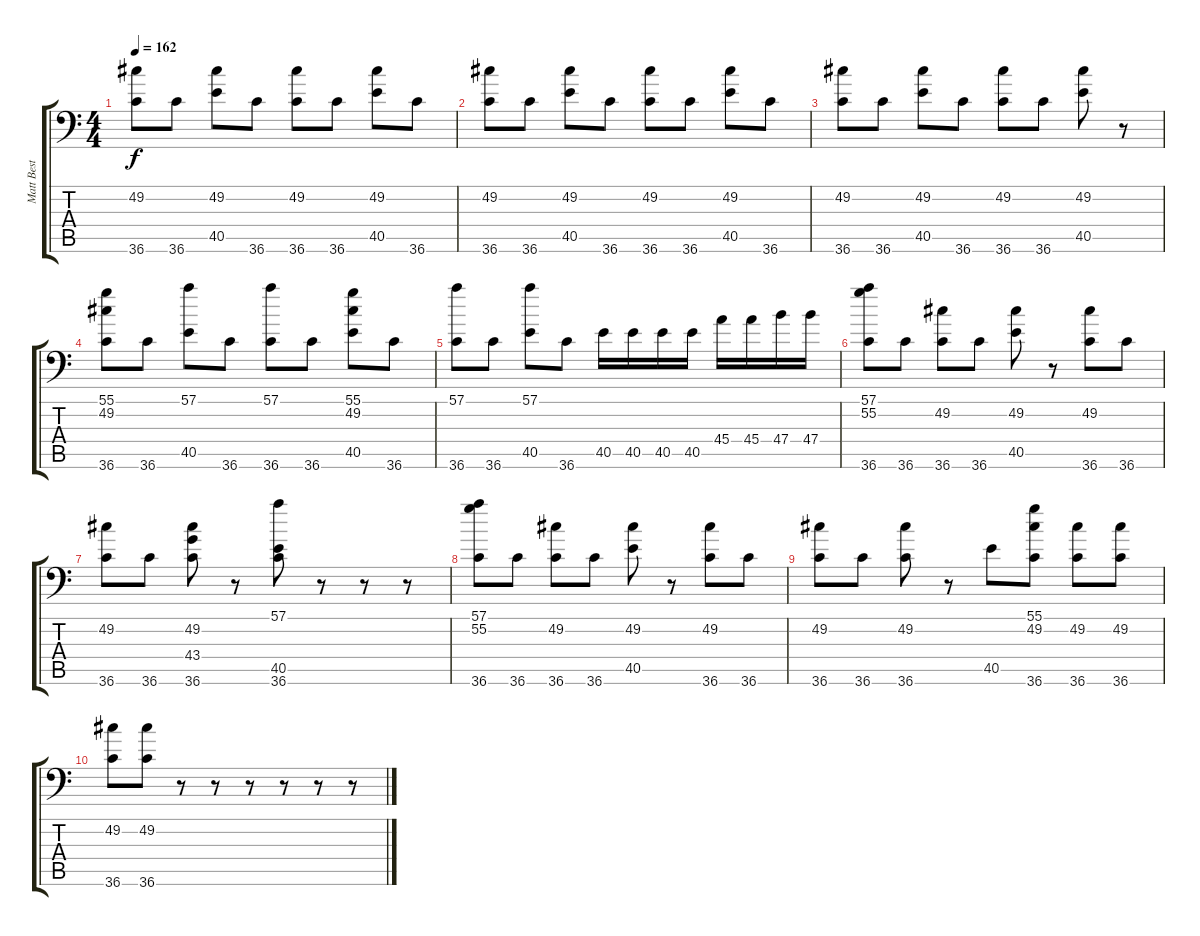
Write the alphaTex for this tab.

\track ("Matt Best" "Matt Best") {instrument acousticgrandpiano}
\staff {score tabs}
\tuning (C-1 C-1 C-1 C-1 C-1 C-1) {hide}
\ts (4 4)
\tempo 162
\clef f4
\ks c
(49.2 36.6).8{dy f} 36.6.8 (49.2 40.5).8 36.6.8 (49.2 36.6).8 36.6.8 (49.2 40.5).8 36.6.8 |
(49.2 36.6).8 36.6.8 (49.2 40.5).8 36.6.8 (49.2 36.6).8 36.6.8 (49.2 40.5).8 36.6.8 |
(49.2 36.6).8 36.6.8 (49.2 40.5).8 36.6.8 (49.2 36.6).8 36.6.8 (49.2 40.5).8 r.8 |
(55.1 49.2 36.6).8 36.6.8 (57.1 40.5).8 36.6.8 (57.1 36.6).8 36.6.8 (55.1 49.2 40.5).8 36.6.8 |
(57.1 36.6).8 36.6.8 (57.1 40.5).8 36.6.8 40.5.16 40.5.16 40.5.16 40.5.16 45.4.16 45.4.16 47.4.16 47.4.16 |
(57.1 55.2 36.6).8 36.6.8 (49.2 36.6).8 36.6.8 (49.2 40.5).8 r.8 (49.2 36.6).8 36.6.8 |
(49.2 36.6).8 36.6.8 (49.2 43.4 36.6).8 r.8 (57.1 40.5 36.6).8 r.8 r.8 r.8 |
(57.1 55.2 36.6).8 36.6.8 (49.2 36.6).8 36.6.8 (49.2 40.5).8 r.8 (49.2 36.6).8 36.6.8 |
(49.2 36.6).8 36.6.8 (49.2 36.6).8 r.8 40.5.8 (55.1 49.2 36.6).8 (49.2 36.6).8 (49.2 36.6).8 |
(49.2 36.6).8 (49.2 36.6).8 r.8 r.8 r.8 r.8 r.8 r.8
